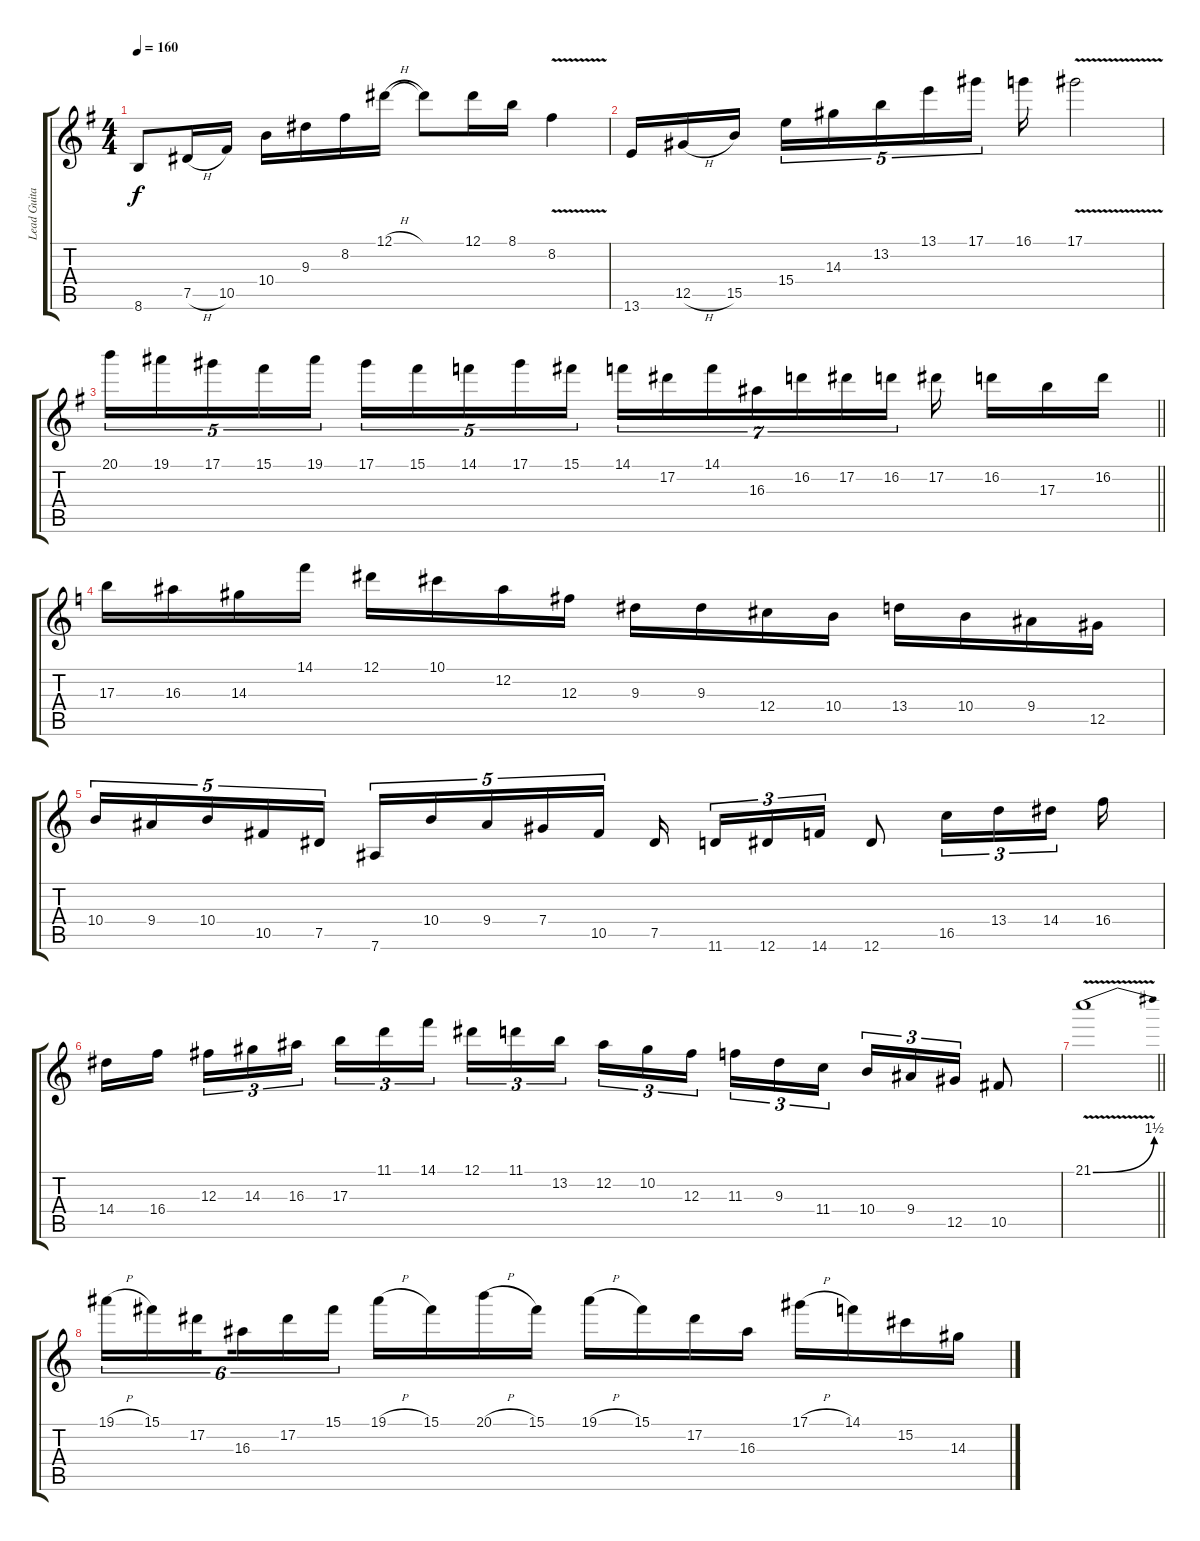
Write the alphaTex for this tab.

\track ("Lead Guitar" "Lead Guita") {instrument overdrivenguitar}
\staff {score tabs}
\tuning (Eb4 Bb3 Gb3 Db3 Ab2 Eb2) {hide}
\ts (4 4)
\tempo 160
\clef g2
\ks eminor
8.6.8{dy f} 7.5{h}.16 10.5.16 10.4.16 9.3.16 8.2.16 12.1{h}.16 12.1{t}.8 12.1.16 8.1.16 8.2{v}.4 |
13.6.16 12.5{h}.16 15.5.16{beam splitsecondary} 15.4.16{tu (5 4)} 14.3.16{tu (5 4)} 13.2.16{tu (5 4)} 13.1.16{tu (5 4)} 17.1.16{tu (5 4) beam splitsecondary} 16.1.16 17.1{v}.2 |
\barLineRight lightlight
20.1.16{tu (5 4)} 19.1.16{tu (5 4)} 17.1.16{tu (5 4)} 15.1.16{tu (5 4)} 19.1.16{tu (5 4)} 17.1.16{tu (5 4)} 15.1.16{tu (5 4)} 14.1.16{tu (5 4)} 17.1.16{tu (5 4)} 15.1.16{tu (5 4)} 14.1.16{tu (7 4)} 17.2.16{tu (7 4)} 14.1.16{tu (7 4)} 16.3.16{tu (7 4)} 16.2.16{tu (7 4)} 17.2.16{tu (7 4)} 16.2.16{tu (7 4)} 17.2.16 16.2.16 17.3.16 16.2.16 |
\ks aminor
17.3.16 16.3.16 14.3.16 14.1.16 12.1.16 10.1.16 12.2.16 12.3.16 9.3.16 9.3.16 12.4.16 10.4.16 13.4.16 10.4.16 9.4.16 12.5.16 |
10.4.16{tu (5 4)} 9.4.16{tu (5 4)} 10.4.16{tu (5 4)} 10.5.16{tu (5 4)} 7.5.16{tu (5 4)} 7.6.16{tu (5 4)} 10.4.16{tu (5 4)} 9.4.16{tu (5 4)} 7.4.16{tu (5 4)} 10.5.16{tu (5 4)} 7.5.16{beam splitsecondary} 11.6.16{tu (3 2)} 12.6.16{tu (3 2)} 14.6.16{tu (3 2)} 12.6.8 16.5.16{tu (3 2)} 13.4.16{tu (3 2)} 14.4.16{tu (3 2) beam splitsecondary} 16.4.16 |
14.4.16 16.4.16{beam splitsecondary} 12.3.16{tu (3 2)} 14.3.16{tu (3 2)} 16.3.16{tu (3 2)} 17.3.16{tu (3 2)} 11.1.16{tu (3 2)} 14.1.16{tu (3 2) beam splitsecondary} 12.1.16{tu (3 2)} 11.1.16{tu (3 2)} 13.2.16{tu (3 2)} 12.2.16{tu (3 2)} 10.2.16{tu (3 2)} 12.3.16{tu (3 2) beam splitsecondary} 11.3.16{tu (3 2)} 9.3.16{tu (3 2)} 11.4.16{tu (3 2)} 10.4.16{tu (3 2)} 9.4.16{tu (3 2)} 12.5.16{tu (3 2)} 10.5.8 |
\barLineRight lightlight
21.1{be (bend 0 0 60 6) v}.1 |
\section ("" "")
\ks c
19.1{h}.16{tu (6 4) txt ""} 15.1.16{tu (6 4)} 17.2.16{tu (6 4) beam splitsecondary} 16.3.16{tu (6 4)} 17.2.16{tu (6 4)} 15.1.16{tu (6 4)} 19.1{h}.16 15.1.16 20.1{h}.16 15.1.16 19.1{h}.16 15.1.16 17.2.16 16.3.16 17.1{h}.16 14.1.16 15.2.16 14.3.16
